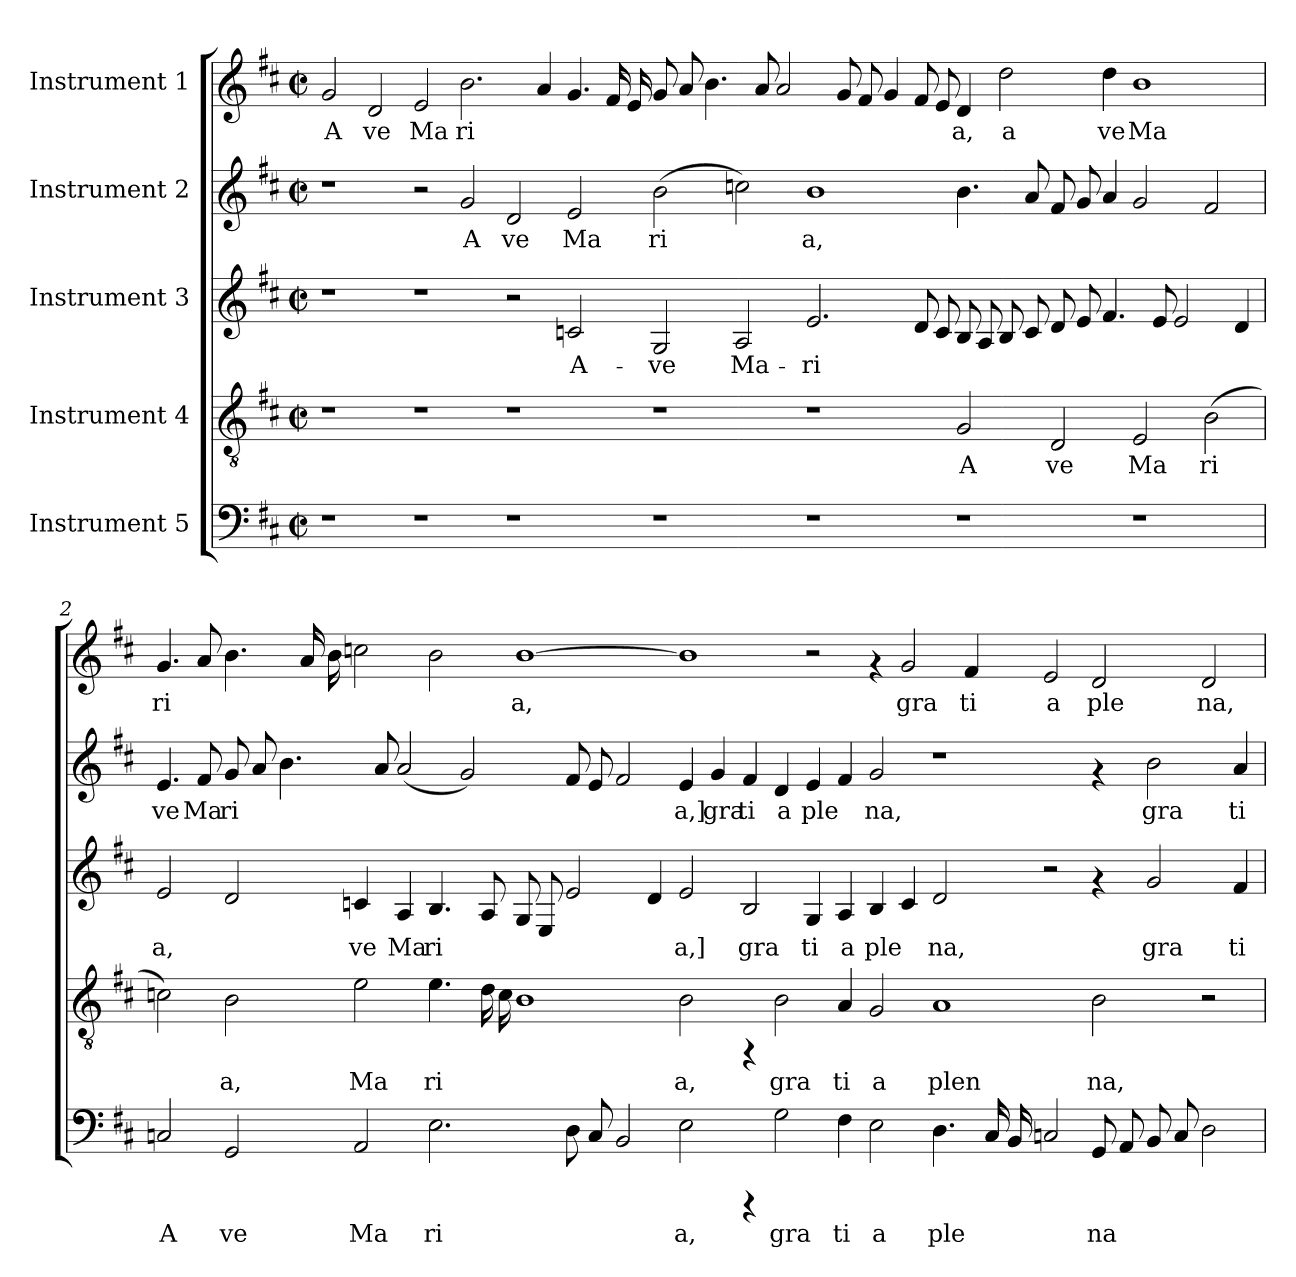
**kern	**text	**kern	**text	**kern	**text	**kern	**text	**kern	**text
*part5	*part5	*part4	*part4	*part3	*part3	*part2	*part2	*part1	*part1
*staff5	*staff5	*staff4	*staff4	*staff3	*staff3	*staff2	*staff2	*staff1	*staff1
*I"Instrument 5	*	*I"Instrument 4	*	*I"Instrument 3	*	*I"Instrument 2	*	*I"Instrument 1	*
!!LO:PB:g=z
*stria5	*	*stria5	*	*stria5	*	*stria5	*	*stria5	*
*clefF4	*	*clefGv2	*	*clefG2	*	*clefG2	*	*clefG2	*
*k[f#c#]	*	*k[f#c#]	*	*k[f#c#]	*	*k[f#c#]	*	*k[f#c#]	*
*D:	*	*D:	*	*D:	*	*D:	*	*D:	*
*M2/2	*	*M2/2	*	*M2/2	*	*M2/2	*	*M2/2	*
*met(c|)	*	*met(c|)	*	*met(c|)	*	*met(c|)	*	*met(c|)	*
=1	=1	=1	=1	=1	=1	=1	=1	=1	=1
!	!	!	!	!	!	!	!	!	!LO:LY:b:cj
1r	.	1r	.	1r	.	1r	.	2g/	A
!	!	!	!	!	!	!	!	!	!LO:LY:b:cj
.	.	.	.	.	.	.	.	2d/	ve
!	!	!	!	!	!	!	!	!	!LO:LY:b:cj
1r	.	1r	.	1r	.	2r	.	2e/	Ma
!	!	!	!	!	!	!	!LO:LY:b:cj	!	!LO:LY:b:cj
.	.	.	.	.	.	2g/	A	2.b\	ri
!	!	!	!	!	!	!	!LO:LY:b:cj	!	!
1r	.	1r	.	2r	.	2d/	ve	.	.
!	!	!	!	!	!	!	!	!	!LO:LY:b:cj
.	.	.	.	.	.	.	.	4a/	.
!	!	!	!	!	!LO:LY:b:cj	!	!LO:LY:b:cj	!	!LO:LY:b:cj
.	.	.	.	2cn/	A-	2e/	Ma	4.g/	.
!	!	!	!	!	!	!	!	!	!LO:LY:b:cj
.	.	.	.	.	.	.	.	16f#/	.
!	!	!	!	!	!	!	!	!	!LO:LY:b:cj
.	.	.	.	.	.	.	.	16e/	.
!	!	!	!	!	!LO:LY:b:cj	!	!LO:LY:b:cj	!	!LO:LY:b:cj
1r	.	1r	.	2G/	-ve	(>2b\	ri	8g/	.
!	!	!	!	!	!	!	!	!	!LO:LY:b:cj
.	.	.	.	.	.	.	.	8a/	.
!	!	!	!	!	!	!	!	!	!LO:LY:b:cj
.	.	.	.	.	.	.	.	4.b\	.
!	!	!	!	!	!LO:LY:b:cj	!	!LO:LY:b:cj	!	!
.	.	.	.	2A/	Ma-	2cc\)	.	.	.
!	!	!	!	!	!	!	!	!	!LO:LY:b:cj
.	.	.	.	.	.	.	.	8a/	.
!	!	!	!	!	!	!	!	!	!LO:LY:b:cj
.	.	.	.	.	.	.	.	2a/	.
!	!	!	!	!	!LO:LY:b:cj	!	!LO:LY:b:cj	!	!
1r	.	1r	.	2.e/	-ri-	1b	a,	.	.
!	!	!	!	!	!	!	!	!	!LO:LY:b:cj
.	.	.	.	.	.	.	.	8g/	.
!	!	!	!	!	!	!	!	!	!LO:LY:b:cj
.	.	.	.	.	.	.	.	8f#/	.
!	!	!	!	!	!	!	!	!	!LO:LY:b:cj
.	.	.	.	.	.	.	.	4g/	.
!	!	!	!	!	!LO:LY:b:cj	!	!	!	!LO:LY:b:cj
.	.	.	.	8d/	--	.	.	8f#/	.
!	!	!	!	!	!LO:LY:b:cj	!	!	!	!LO:LY:b:cj
.	.	.	.	8c/	--	.	.	8e/	.
!	!	!	!LO:LY:b:cj	!	!LO:LY:b:cj	!	!LO:LY:b:cj	!	!LO:LY:b:cj
1r	.	2G/	A	8B/	--	4.b\	.	4d/	a,
!	!	!	!	!	!LO:LY:b:cj	!	!	!	!
.	.	.	.	8A/	--	.	.	.	.
!	!	!	!	!	!LO:LY:b:cj	!	!	!	!LO:LY:b:cj
.	.	.	.	8B/	--	.	.	2dd\	a
!	!	!	!	!	!LO:LY:b:cj	!	!LO:LY:b:cj	!	!
.	.	.	.	8c/	--	8a/	.	.	.
!	!	!	!LO:LY:b:cj	!	!LO:LY:b:cj	!	!LO:LY:b:cj	!	!
.	.	2D/	ve	8d/	--	8f#/	.	.	.
!	!	!	!	!	!LO:LY:b:cj	!	!LO:LY:b:cj	!	!
.	.	.	.	8e/	--	8g/	.	.	.
!	!	!	!	!	!LO:LY:b:cj	!	!LO:LY:b:cj	!	!LO:LY:b:cj
.	.	.	.	4.f#/	--	4a/	.	4dd\	ve
!	!	!	!LO:LY:b:cj	!	!	!	!LO:LY:b:cj	!	!LO:LY:b:cj
1r	.	2E/	Ma	.	.	2g/	.	1b	Ma
!	!	!	!	!	!LO:LY:b:cj	!	!	!	!
.	.	.	.	8e/	--	.	.	.	.
!	!	!	!	!	!LO:LY:b:cj	!	!	!	!
.	.	.	.	2e/	--	.	.	.	.
!	!	!	!LO:LY:b:cj	!	!	!	!LO:LY:b:cj	!	!
.	.	(>2B\	ri	.	.	2f#/	.	.	.
!	!	!	!	!	!LO:LY:b:cj	!	!	!	!
.	.	.	.	4d/	--	.	.	.	.
!!LO:LB:g=z
=2	=2	=2	=2	=2	=2	=2	=2	=2	=2
!	!LO:LY:b:cj	!	!LO:LY:b:cj	!	!LO:LY:b:cj	!	!LO:LY:b:cj	!	!LO:LY:b:cj
2Cn/	A	2cn\)	.	2e/	-a,	4.e/	ve	4.g/	ri
!	!	!	!	!	!	!	!LO:LY:b:cj	!	!LO:LY:b:cj
.	.	.	.	.	.	8f#/	Ma	8a/	.
!	!LO:LY:b:cj	!	!LO:LY:b:cj	!	!LO:LY:b:cj	!	!LO:LY:b:cj	!	!LO:LY:b:cj
2GG/	ve	2B\	a,	2d/	.	8g/	ri	4.b\	.
!	!	!	!	!	!	!	!LO:LY:b:cj	!	!
.	.	.	.	.	.	8a/	.	.	.
!	!	!	!	!	!	!	!LO:LY:b:cj	!	!
.	.	.	.	.	.	4.b\	.	.	.
!	!	!	!	!	!	!	!	!	!LO:LY:b:cj
.	.	.	.	.	.	.	.	16a/	.
!	!	!	!	!	!	!	!	!	!LO:LY:b:cj
.	.	.	.	.	.	.	.	16b\	.
!	!LO:LY:b:cj	!	!LO:LY:b:cj	!	!LO:LY:b:cj	!	!	!	!LO:LY:b:cj
2AA/	Ma	2e\	Ma	4cn/	ve	.	.	2cc\	.
!	!	!	!	!	!	!	!LO:LY:b:cj	!	!
.	.	.	.	.	.	8a/	.	.	.
!	!	!	!	!	!LO:LY:b:cj	!	!LO:LY:b:cj	!	!
.	.	.	.	4A/	Ma	(<2a/	.	.	.
!	!LO:LY:b:cj	!	!LO:LY:b:cj	!	!LO:LY:b:cj	!	!	!	!LO:LY:b:cj
2.E\	ri	4.e\	ri	4.B/	ri	.	.	2b\	.
!	!	!	!	!	!	!	!LO:LY:b:cj	!	!
.	.	.	.	.	.	2g/)	.	.	.
!	!	!	!LO:LY:b:cj	!	!LO:LY:b:cj	!	!	!	!
.	.	16d\	.	8A/	.	.	.	.	.
!	!	!	!LO:LY:b:cj	!	!	!	!	!	!
.	.	16c\	.	.	.	.	.	.	.
!	!	!	!LO:LY:b:cj	!	!LO:LY:b:cj	!	!	!	!LO:LY:b:cj
.	.	1B	.	8G/	.	.	.	[>1b	a,
!	!	!	!	!	!LO:LY:b:cj	!	!	!	!
.	.	.	.	8E/	.	.	.	.	.
!	!LO:LY:b:cj	!	!	!	!LO:LY:b:cj	!	!LO:LY:b:cj	!	!
8D\	.	.	.	2e/	.	8f#/	.	.	.
!	!LO:LY:b:cj	!	!	!	!	!	!LO:LY:b:cj	!	!
8C/	.	.	.	.	.	8e/	.	.	.
!	!LO:LY:b:cj	!	!	!	!	!	!LO:LY:b:cj	!	!
2BB/	.	.	.	.	.	2f#/	.	.	.
!	!	!	!	!	!LO:LY:b:cj	!	!	!	!
.	.	.	.	4d/	.	.	.	.	.
!	!LO:LY:b:cj	!	!LO:LY:b:cj	!	!LO:LY:b:cj	!	!LO:LY:b:cj	!	!LO:LY:b:cj
2E\	a,	2B\	a,	2e/	a,]	4e/	a,]	1b]	.
!	!	!	!	!	!	!	!LO:LY:b:cj	!	!
.	.	.	.	.	.	4g/	gra	.	.
!	!	!	!	!	!LO:LY:b:cj	!	!LO:LY:b:cj	!	!
4rCCC	.	4rFF	.	2B/	gra	4f#/	ti	.	.
!	!LO:LY:b:cj	!	!LO:LY:b:cj	!	!	!	!LO:LY:b:cj	!	!
2G\	gra	2B\	gra	.	.	4d/	a	.	.
!	!	!	!	!	!LO:LY:b:cj	!	!LO:LY:b:cj	!	!
.	.	.	.	4G/	ti	4e/	ple	2r	.
!	!LO:LY:b:cj	!	!LO:LY:b:cj	!	!LO:LY:b:cj	!	!LO:LY:b:cj	!	!
4F#\	ti	4A/	ti	4A/	a	4f#/	.	.	.
!	!LO:LY:b:cj	!	!LO:LY:b:cj	!	!LO:LY:b:cj	!	!LO:LY:b:cj	!	!
2E\	a	2G/	a	4B/	ple	2g/	na,	4rf	.
!	!	!	!	!	!LO:LY:b:cj	!	!	!	!LO:LY:b:cj
.	.	.	.	4c/	.	.	.	2g/	gra
!	!LO:LY:b:cj	!	!LO:LY:b:cj	!	!LO:LY:b:cj	!	!	!	!
4.D\	ple	1A	plen	2d/	na,	1r	.	.	.
!	!	!	!	!	!	!	!	!	!LO:LY:b:cj
.	.	.	.	.	.	.	.	4f#/	ti
!	!LO:LY:b:cj	!	!	!	!	!	!	!	!
16C/	.	.	.	.	.	.	.	.	.
!	!LO:LY:b:cj	!	!	!	!	!	!	!	!
16BB/	.	.	.	.	.	.	.	.	.
!	!LO:LY:b:cj	!	!	!	!	!	!	!	!LO:LY:b:cj
2Cn/	.	.	.	2r	.	.	.	2e/	a
!	!LO:LY:b:cj	!	!LO:LY:b:cj	!	!	!	!	!	!LO:LY:b:cj
8GG/	na	2B\	na,	4rf	.	4rf	.	2d/	ple
!	!LO:LY:b:cj	!	!	!	!	!	!	!	!
8AA/	.	.	.	.	.	.	.	.	.
!	!LO:LY:b:cj	!	!	!	!LO:LY:b:cj	!	!LO:LY:b:cj	!	!
8BB/	.	.	.	2g/	gra	2b\	gra	.	.
!	!LO:LY:b:cj	!	!	!	!	!	!	!	!
8C/	.	.	.	.	.	.	.	.	.
!	!LO:LY:b:cj	!	!	!	!	!	!	!	!LO:LY:b:cj
2D\	.	2r	.	.	.	.	.	2d/	na,
!	!	!	!	!	!LO:LY:b:cj	!	!LO:LY:b:cj	!	!
.	.	.	.	4f#/	ti	4a/	ti	.	.
=	=	=	=	=	=	=	=	=	=
*-	*-	*-	*-	*-	*-	*-	*-	*-	*-
